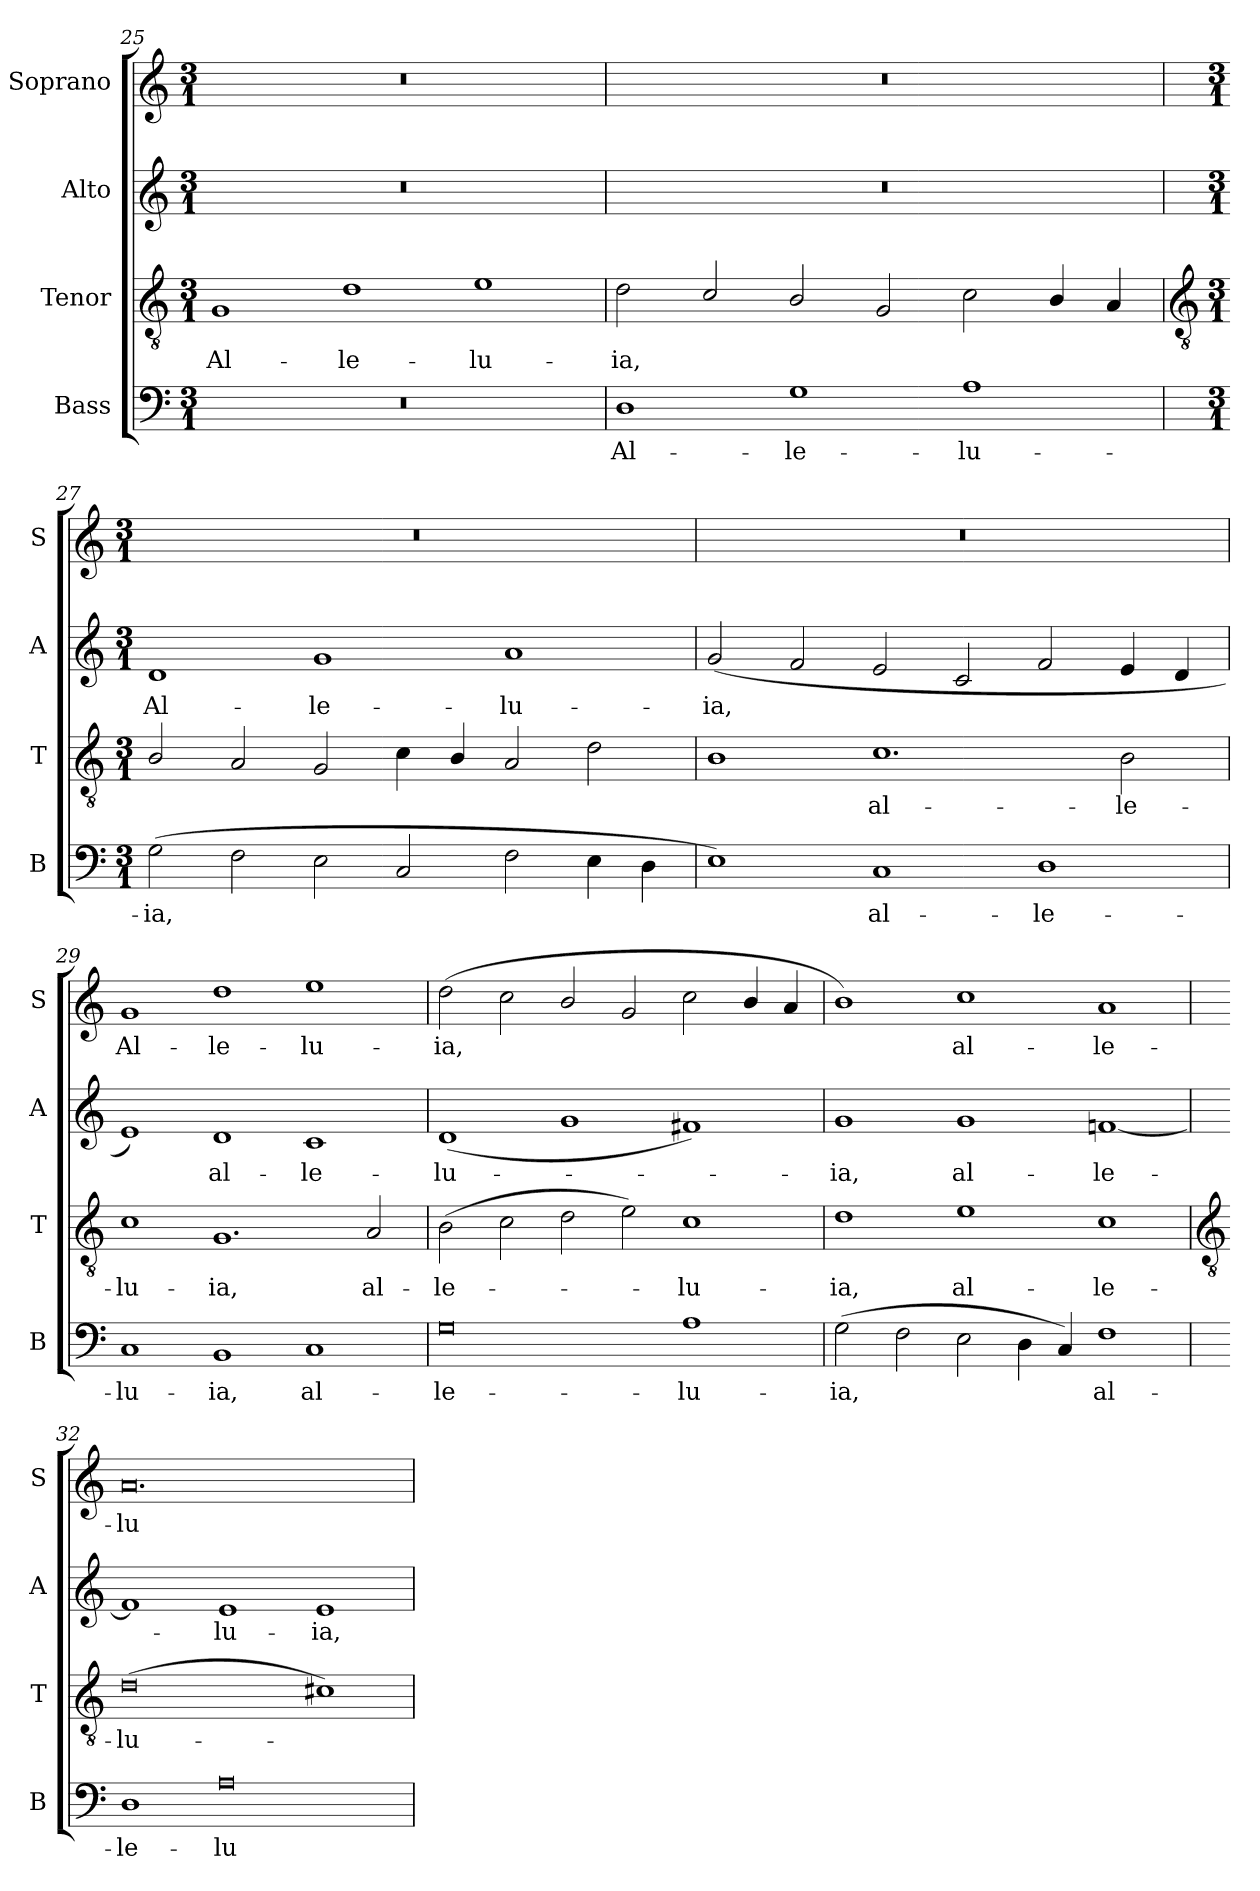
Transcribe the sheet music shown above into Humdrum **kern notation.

**kern	**text	**kern	**text	**kern	**text	**kern	**text
*part4	*part4	*part3	*part3	*part2	*part2	*part1	*part1
*staff4	*staff4	*staff3	*staff3	*staff2	*staff2	*staff1	*staff1
*I"Bass	*	*I"Tenor	*	*I"Alto	*	*I"Soprano	*
*I'B	*	*I'T	*	*I'A	*	*I'S	*
*clefF4	*	*clefGv2	*	*clefG2	*	*clefG2	*
*k[]	*	*k[]	*	*k[]	*	*k[]	*
*C:	*	*C:	*	*C:	*	*C:	*
*M3/1	*	*M3/1	*	*M3/1	*	*M3/1	*
=25	=25	=25	=25	=25	=25	=25	=25
!LO:N:vis=0	!	!	!LO:LY:b	!LO:N:vis=0	!	!LO:N:vis=0	!
0.r	.	1G	Al-	0.r	.	0.r	.
!	!	!	!LO:LY:b	!	!	!	!
.	.	1d	-le-	.	.	.	.
!	!	!	!LO:LY:b	!	!	!	!
.	.	1e	-lu-	.	.	.	.
=26	=26	=26	=26	=26	=26	=26	=26
!	!LO:LY:b	!	!LO:LY:b	!LO:N:vis=0	!	!LO:N:vis=0	!
1D	Al-	2d	-ia,	0.r	.	0.r	.
.	.	2c/	.	.	.	.	.
!	!LO:LY:b	!	!	!	!	!	!
1G	-le-	2B/	.	.	.	.	.
.	.	2G	.	.	.	.	.
!	!LO:LY:b	!	!	!	!	!	!
1A	-lu-	2c\	.	.	.	.	.
.	.	4B/	.	.	.	.	.
.	.	4A	.	.	.	.	.
!!LO:LB:g=z
=27	=27	=27	=27	=27	=27	=27	=27
*	*	*clefGv2	*	*	*	*	*
*M3/1	*	*M3/1	*	*M3/1	*	*M3/1	*
!	!LO:LY:b	!	!	!	!LO:LY:b	!LO:N:vis=0	!
(>2G	-ia,	2B/	.	1d	Al-	0.r	.
2F	.	2A	.	.	.	.	.
!	!	!	!	!	!LO:LY:b	!	!
2E	.	2G	.	1g	-le-	.	.
2C	.	4c\	.	.	.	.	.
.	.	4B/	.	.	.	.	.
!	!	!	!	!	!LO:LY:b	!	!
2F	.	2A	.	1a	-lu-	.	.
4E	.	2d	.	.	.	.	.
4D	.	.	.	.	.	.	.
=28	=28	=28	=28	=28	=28	=28	=28
!	!	!	!	!	!LO:LY:b	!LO:N:vis=0	!
1E)	.	1B/	.	(<2g	-ia,	0.r	.
.	.	.	.	2f	.	.	.
!	!LO:LY:b	!	!LO:LY:b	!	!	!	!
1C	al-	1.c	al-	2e	.	.	.
.	.	.	.	2c	.	.	.
!	!LO:LY:b	!	!	!	!	!	!
1D	-le-	.	.	2f	.	.	.
!	!	!	!LO:LY:b	!	!	!	!
.	.	2B	-le-	4e	.	.	.
.	.	.	.	4d	.	.	.
=29	=29	=29	=29	=29	=29	=29	=29
!	!LO:LY:b	!	!LO:LY:b	!	!	!	!LO:LY:b
1C	-lu-	1c	-lu-	1e)	.	1g	Al-
!	!LO:LY:b	!	!LO:LY:b	!	!LO:LY:b	!	!LO:LY:b
1BB	-ia,	1.G	-ia,	1d	al-	1dd	-le-
!	!LO:LY:b	!	!	!	!LO:LY:b	!	!LO:LY:b
1C	al-	.	.	1c	-le-	1ee	-lu-
!	!	!	!LO:LY:b	!	!	!	!
.	.	2A	al-	.	.	.	.
=30	=30	=30	=30	=30	=30	=30	=30
!	!LO:LY:b	!	!LO:LY:b	!	!LO:LY:b	!	!LO:LY:b
0G	-le-	(>2B	-le-	(<1d	-lu-	(>2dd	-ia,
.	.	2c	.	.	.	2cc	.
.	.	2d	.	1g	.	2b/	.
.	.	2e)	.	.	.	2g	.
!	!LO:LY:b	!	!LO:LY:b	!	!	!	!
1A	-lu-	1c	lu-	1f#X)	.	2cc	.
.	.	.	.	.	.	4b/	.
.	.	.	.	.	.	4a	.
=31	=31	=31	=31	=31	=31	=31	=31
!	!LO:LY:b	!	!LO:LY:b	!	!LO:LY:b	!	!
(>2G	-ia,	1d	-ia,	1g	ia,	1b)	.
2F	.	.	.	.	.	.	.
!	!	!	!LO:LY:b	!	!LO:LY:b	!	!LO:LY:b
2E	.	1e	al-	1g	al-	1cc	al-
4D	.	.	.	.	.	.	.
4C)	.	.	.	.	.	.	.
!	!LO:LY:b	!	!LO:LY:b	!	!LO:LY:b	!	!LO:LY:b
1F	al-	1c	-le-	[1fn	-le-	1a	-le-
!!LO:LB:g=z
=32	=32	=32	=32	=32	=32	=32	=32
*	*	*clefGv2	*	*	*	*	*
!	!LO:LY:b	!	!LO:LY:b	!	!	!	!LO:LY:b
1D	-le-	(>0d	-lu-	1f]	.	0.a	-lu-
!	!LO:LY:b	!	!	!	!LO:LY:b	!	!
0A	-lu-	.	.	1e	lu-	.	.
!	!	!	!	!	!LO:LY:b	!	!
.	.	1c#X)	.	1e	-ia,	.	.
=	=	=	=	=	=	=	=
*-	*-	*-	*-	*-	*-	*-	*-
